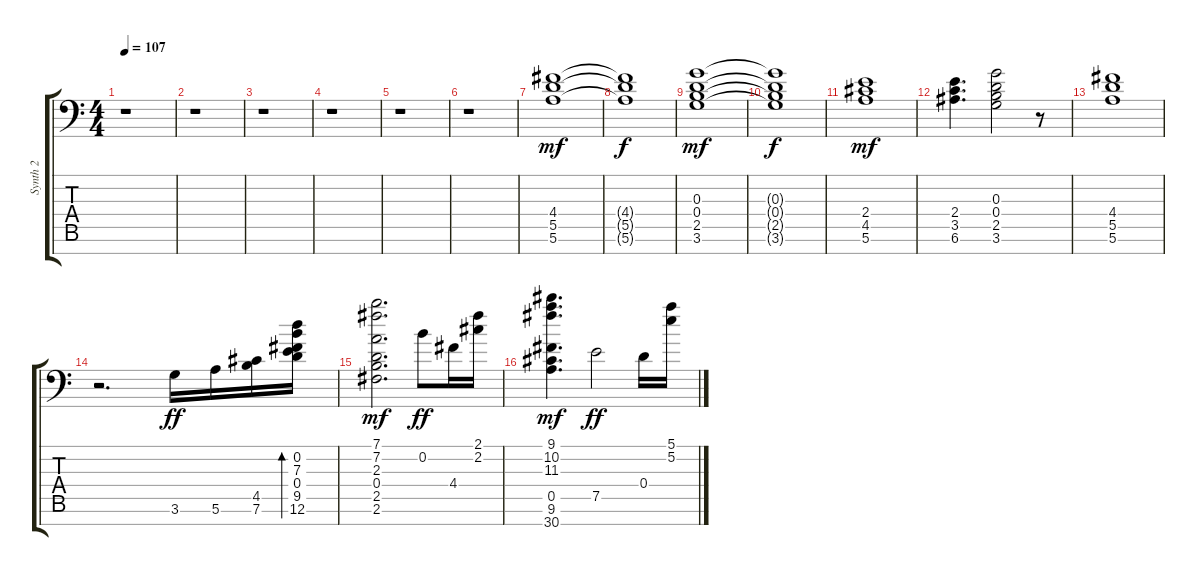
\track ("Synth 2" "Synth 2") {instrument overdrivenguitar}
\staff {score tabs}
\tuning (E4 B3 G3 D3 A2 E2 C-1) {hide}
\ts (4 4)
\tempo 107
\clef f4
\ks c
r.1{dy mf} |
r.1 |
r.1 |
r.1 |
r.1 |
r.1 |
(4.4 5.5 5.6).1 |
(4.4{t} 5.5{t} 5.6{t}).1{dy f} |
(0.3 0.4 2.5 3.6).1{dy mf} |
(0.3{t} 0.4{t} 2.5{t} 3.6{t}).1{dy f} |
(2.4 4.5 5.6).1{dy mf} |
(2.4 3.5 6.6).4{d} (0.3 0.4 2.5 3.6).2 r.8 |
(4.4 5.5 5.6).1 |
r.2{d} 3.6.16{dy ff} 5.6.16 (4.5 7.6).16 (0.2 7.3 0.4 9.5 12.6).16{bd 240} |
(7.1 7.2 2.3 0.4 2.5 2.6).2{d dy mf} 0.2.8{dy ff} 4.4.16 (2.1 2.2).16 |
(9.1 10.2 11.3 0.5 9.6 30.7).4{d dy mf} 7.5.2{dy ff} 0.4.16 (5.1 5.2).16
